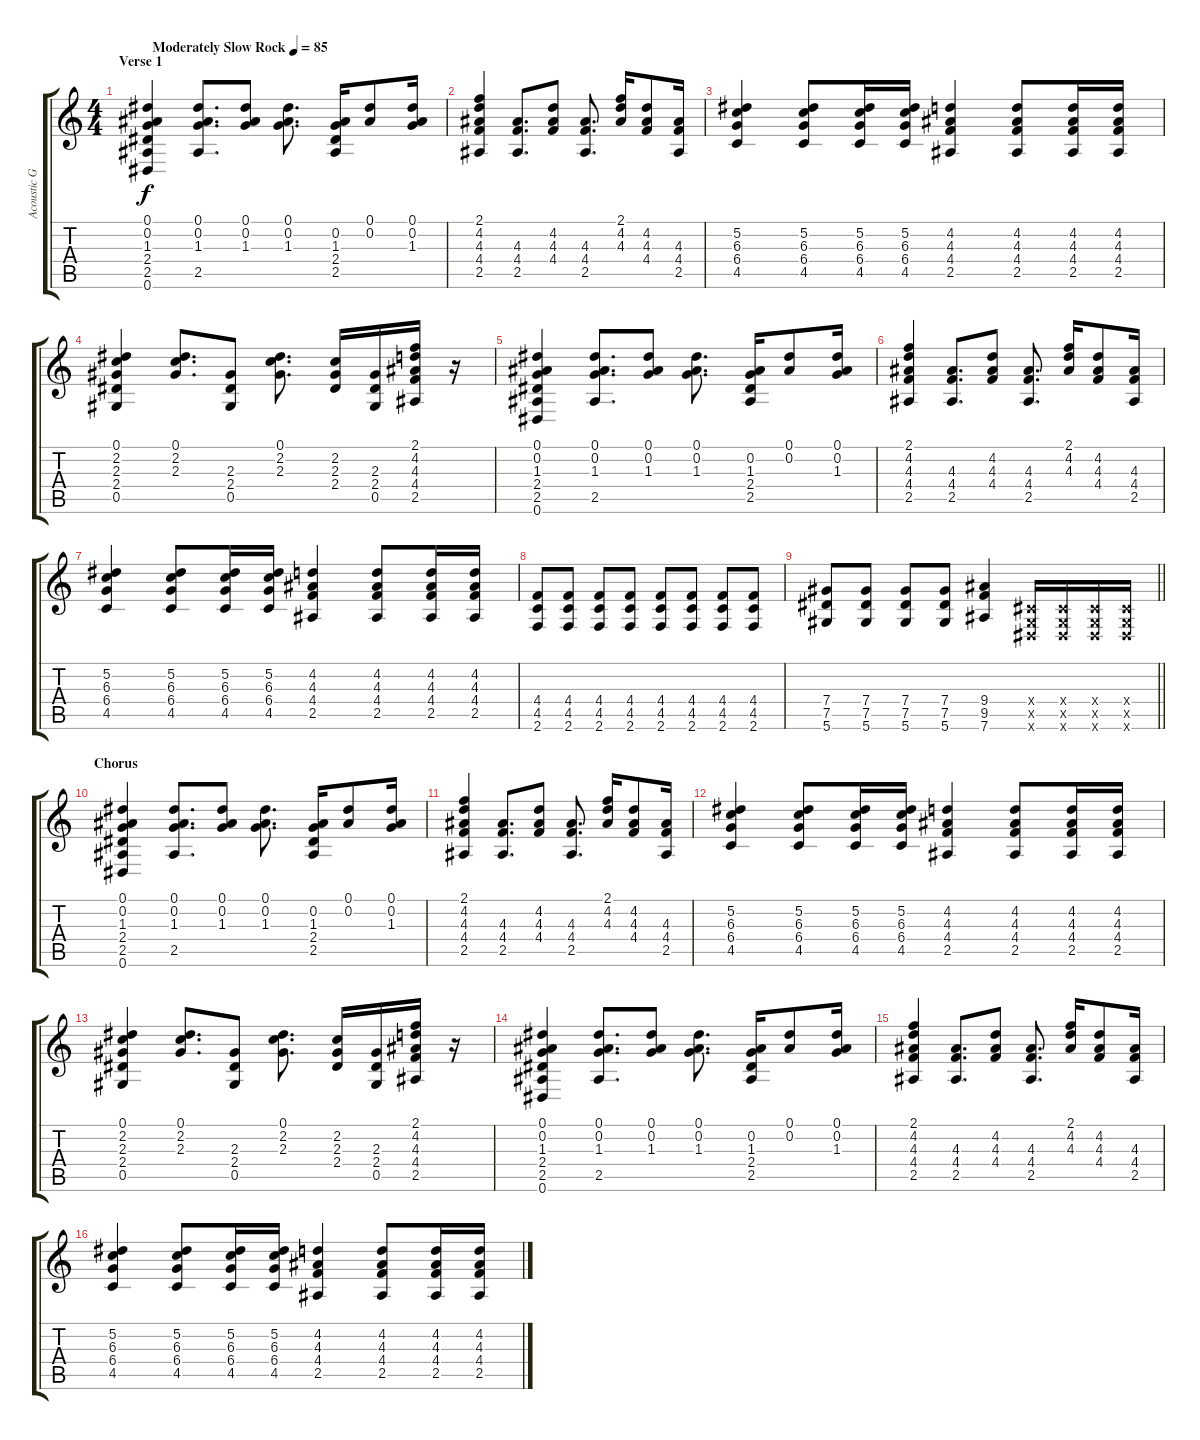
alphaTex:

\track ("Acoustic Guitar" "Acoustic G") {instrument acousticguitarsteel}
\staff {score tabs}
\tuning (Eb4 Bb3 Gb3 Db3 Ab2 Eb2) {hide}
\ts (4 4)
\section ("" "Verse 1")
\tempo (85 "Moderately Slow Rock")
\clef g2
\ks c
(0.1 0.2 1.3 2.4 2.5 0.6).4{dy f instrument acousticguitarsteel} (0.1 0.2 1.3 2.5).8{d} (0.1 0.2 1.3).8 (0.1 0.2 1.3).8{d} (0.2 1.3 2.4 2.5).16 (0.1 0.2).8 (0.1 0.2 1.3).16 |
(2.1 4.2 4.3 4.4 2.5).4 (4.3 4.4 2.5).8{d} (4.2 4.3 4.4).8 (4.3 4.4 2.5).8{d} (2.1 4.2 4.3).16 (4.2 4.3 4.4).8 (4.3 4.4 2.5).16 |
(5.2 6.3 6.4 4.5).4 (5.2 6.3 6.4 4.5).8 (5.2 6.3 6.4 4.5).16 (5.2 6.3 6.4 4.5).16 (4.2 4.3 4.4 2.5).4 (4.2 4.3 4.4 2.5).8 (4.2 4.3 4.4 2.5).16 (4.2 4.3 4.4 2.5).16 |
(0.1 2.2 2.3 2.4 0.5).4 (0.1 2.2 2.3).8{d} (2.3 2.4 0.5).8 (0.1 2.2 2.3).8{d} (2.2 2.3 2.4).16 (2.3 2.4 0.5).16 (2.1 4.2 4.3 4.4 2.5).16 r.16 |
(0.1 0.2 1.3 2.4 2.5 0.6).4 (0.1 0.2 1.3 2.5).8{d} (0.1 0.2 1.3).8 (0.1 0.2 1.3).8{d} (0.2 1.3 2.4 2.5).16 (0.1 0.2).8 (0.1 0.2 1.3).16 |
(2.1 4.2 4.3 4.4 2.5).4 (4.3 4.4 2.5).8{d} (4.2 4.3 4.4).8 (4.3 4.4 2.5).8{d} (2.1 4.2 4.3).16 (4.2 4.3 4.4).8 (4.3 4.4 2.5).16 |
(5.2 6.3 6.4 4.5).4 (5.2 6.3 6.4 4.5).8 (5.2 6.3 6.4 4.5).16 (5.2 6.3 6.4 4.5).16 (4.2 4.3 4.4 2.5).4 (4.2 4.3 4.4 2.5).8 (4.2 4.3 4.4 2.5).16 (4.2 4.3 4.4 2.5).16 |
(4.4 4.5 2.6).8 (4.4 4.5 2.6).8 (4.4 4.5 2.6).8 (4.4 4.5 2.6).8 (4.4 4.5 2.6).8 (4.4 4.5 2.6).8 (4.4 4.5 2.6).8 (4.4 4.5 2.6).8 |
\barLineRight lightlight
(7.4 7.5 5.6).8 (7.4 7.5 5.6).8 (7.4 7.5 5.6).8 (7.4 7.5 5.6).8 (9.4 9.5 7.6).4 (0.4{x} 0.5{x} 0.6{x}).16 (0.4{x} 0.5{x} 0.6{x}).16 (0.4{x} 0.5{x} 0.6{x}).16 (0.4{x} 0.5{x} 0.6{x}).16 |
\section ("" "Chorus ")
(0.1 0.2 1.3 2.4 2.5 0.6).4 (0.1 0.2 1.3 2.5).8{d} (0.1 0.2 1.3).8 (0.1 0.2 1.3).8{d} (0.2 1.3 2.4 2.5).16 (0.1 0.2).8 (0.1 0.2 1.3).16 |
(2.1 4.2 4.3 4.4 2.5).4 (4.3 4.4 2.5).8{d} (4.2 4.3 4.4).8 (4.3 4.4 2.5).8{d} (2.1 4.2 4.3).16 (4.2 4.3 4.4).8 (4.3 4.4 2.5).16 |
(5.2 6.3 6.4 4.5).4 (5.2 6.3 6.4 4.5).8 (5.2 6.3 6.4 4.5).16 (5.2 6.3 6.4 4.5).16 (4.2 4.3 4.4 2.5).4 (4.2 4.3 4.4 2.5).8 (4.2 4.3 4.4 2.5).16 (4.2 4.3 4.4 2.5).16 |
(0.1 2.2 2.3 2.4 0.5).4 (0.1 2.2 2.3).8{d} (2.3 2.4 0.5).8 (0.1 2.2 2.3).8{d} (2.2 2.3 2.4).16 (2.3 2.4 0.5).16 (2.1 4.2 4.3 4.4 2.5).16 r.16 |
(0.1 0.2 1.3 2.4 2.5 0.6).4 (0.1 0.2 1.3 2.5).8{d} (0.1 0.2 1.3).8 (0.1 0.2 1.3).8{d} (0.2 1.3 2.4 2.5).16 (0.1 0.2).8 (0.1 0.2 1.3).16 |
(2.1 4.2 4.3 4.4 2.5).4 (4.3 4.4 2.5).8{d} (4.2 4.3 4.4).8 (4.3 4.4 2.5).8{d} (2.1 4.2 4.3).16 (4.2 4.3 4.4).8 (4.3 4.4 2.5).16 |
(5.2 6.3 6.4 4.5).4 (5.2 6.3 6.4 4.5).8 (5.2 6.3 6.4 4.5).16 (5.2 6.3 6.4 4.5).16 (4.2 4.3 4.4 2.5).4 (4.2 4.3 4.4 2.5).8 (4.2 4.3 4.4 2.5).16 (4.2 4.3 4.4 2.5).16
